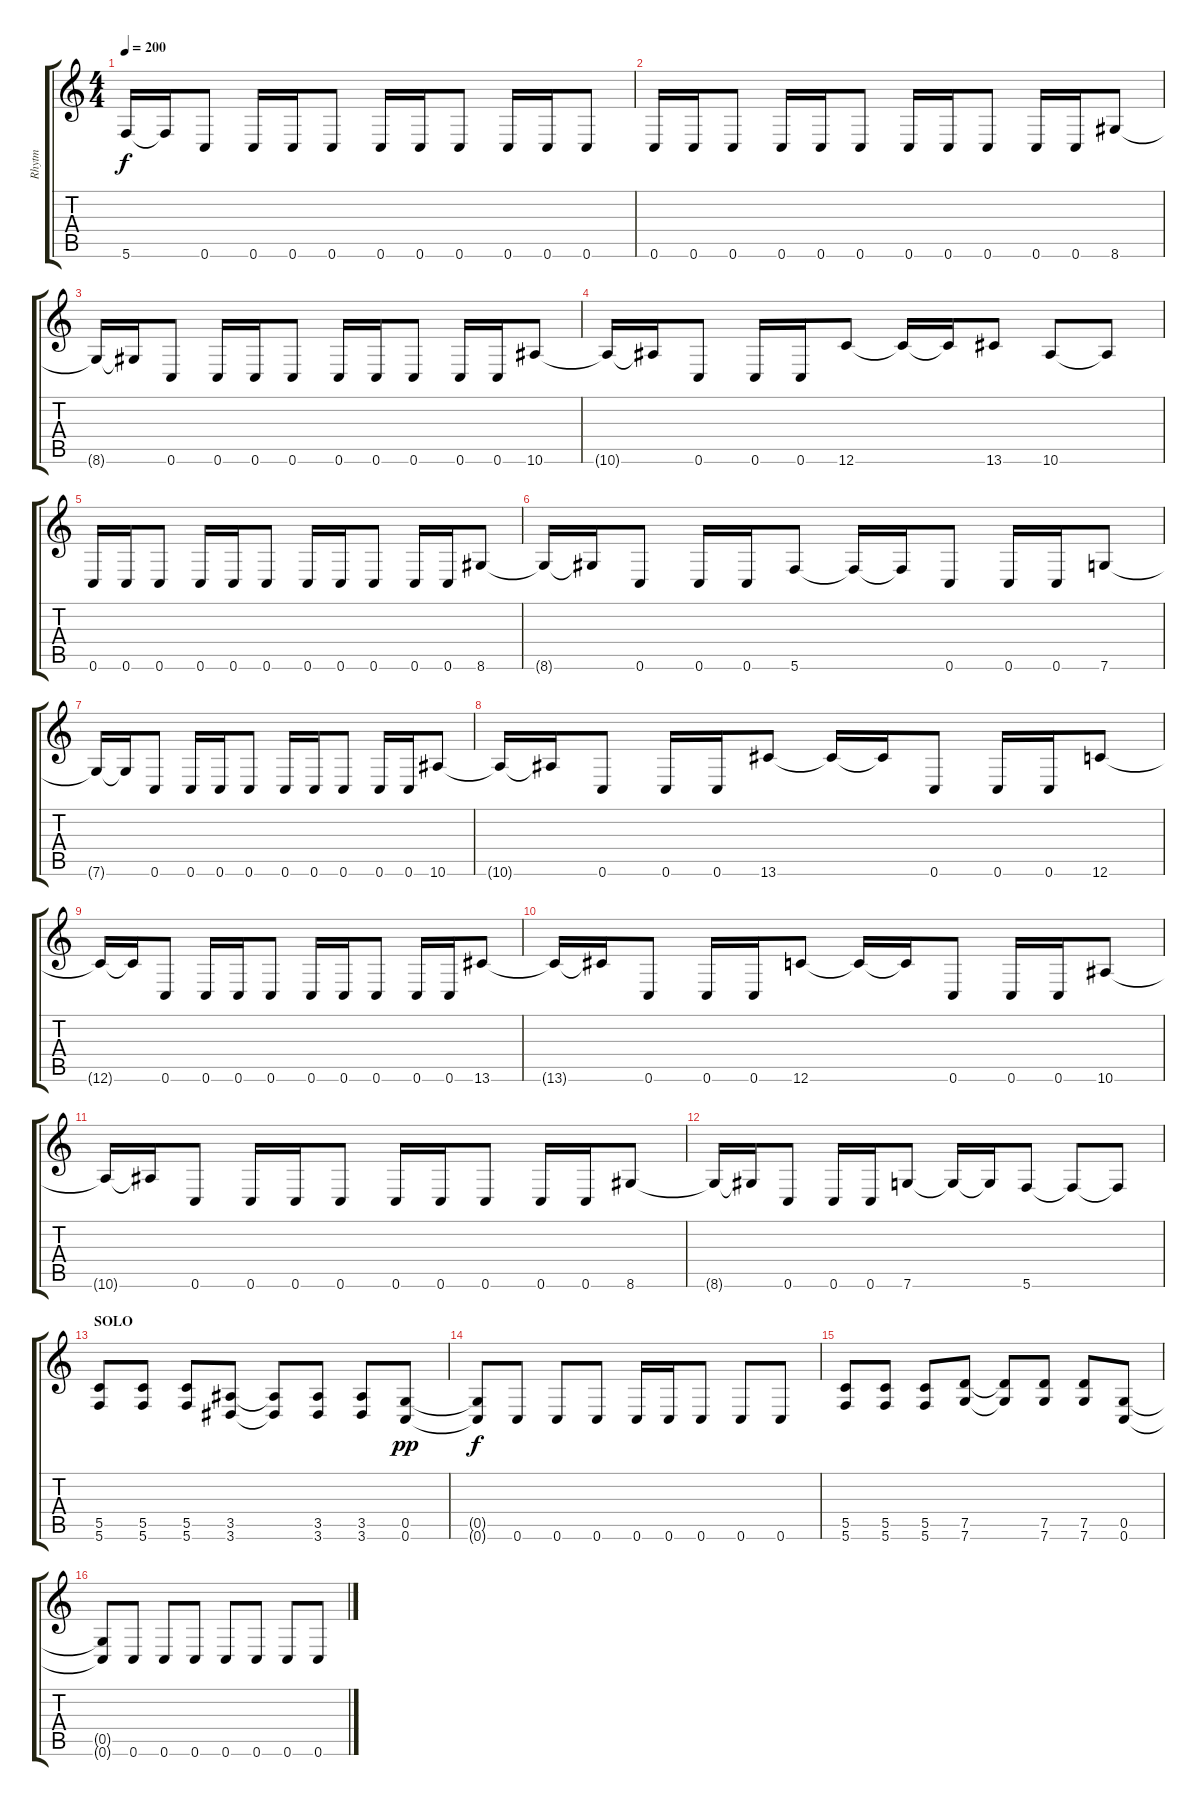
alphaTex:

\track ("Rhytm" "Rhytm") {instrument distortionguitar}
\staff {score tabs}
\tuning (D4 A3 F3 C3 G2 C2) {hide}
\ts (4 4)
\tempo 200
\clef g2
\ks c
5.6{t}.16{dy f} 5.6{t}.16 0.6.8 0.6.16 0.6.16 0.6.8 0.6.16 0.6.16 0.6.8 0.6.16 0.6.16 0.6.8 |
0.6.16 0.6.16 0.6.8 0.6.16 0.6.16 0.6.8 0.6.16 0.6.16 0.6.8 0.6.16 0.6.16 8.6.8 |
8.6{t}.16 8.6{t}.16 0.6.8 0.6.16 0.6.16 0.6.8 0.6.16 0.6.16 0.6.8 0.6.16 0.6.16 10.6.8 |
10.6{t}.16 10.6{t}.16 0.6.8 0.6.16 0.6.16 12.6.8 12.6{t}.16 12.6{t}.16 13.6.8 10.6.8 10.6{t}.8 |
0.6.16 0.6.16 0.6.8 0.6.16 0.6.16 0.6.8 0.6.16 0.6.16 0.6.8 0.6.16 0.6.16 8.6.8 |
8.6{t}.16 8.6{t}.16 0.6.8 0.6.16 0.6.16 5.6.8 5.6{t}.16 5.6{t}.16 0.6.8 0.6.16 0.6.16 7.6.8 |
7.6{t}.16 7.6{t}.16 0.6.8 0.6.16 0.6.16 0.6.8 0.6.16 0.6.16 0.6.8 0.6.16 0.6.16 10.6.8 |
10.6{t}.16 10.6{t}.16 0.6.8 0.6.16 0.6.16 13.6.8 13.6{t}.16 13.6{t}.16 0.6.8 0.6.16 0.6.16 12.6.8 |
12.6{t}.16 12.6{t}.16 0.6.8 0.6.16 0.6.16 0.6.8 0.6.16 0.6.16 0.6.8 0.6.16 0.6.16 13.6.8 |
13.6{t}.16 13.6{t}.16 0.6.8 0.6.16 0.6.16 12.6.8 12.6{t}.16 12.6{t}.16 0.6.8 0.6.16 0.6.16 10.6.8 |
10.6{t}.16 10.6{t}.16 0.6.8 0.6.16 0.6.16 0.6.8 0.6.16 0.6.16 0.6.8 0.6.16 0.6.16 8.6.8 |
8.6{t}.16 8.6{t}.16 0.6.8 0.6.16 0.6.16 7.6.8 7.6{t}.16 7.6{t}.16 5.6.8 5.6{t}.8 5.6{t}.8 |
\section ("" "SOLO")
(5.5 5.6).8 (5.5 5.6).8 (5.5 5.6).8 (3.5 3.6).8 (3.5{t} 3.6{t}).8 (3.5 3.6).8 (3.5 3.6).8 (0.5 0.6).8{dy pp} |
(0.5{t} 0.6{t}).8{dy f} 0.6.8 0.6.8 0.6.8 0.6.16 0.6.16 0.6.8 0.6.8 0.6.8 |
(5.5 5.6).8 (5.5 5.6).8 (5.5 5.6).8 (7.5 7.6).8 (7.5{t} 7.6{t}).8 (7.5 7.6).8 (7.5 7.6).8 (0.5 0.6).8 |
(0.5{t} 0.6{t}).8 0.6.8 0.6.8 0.6.8 0.6.8 0.6.8 0.6.8 0.6.8
